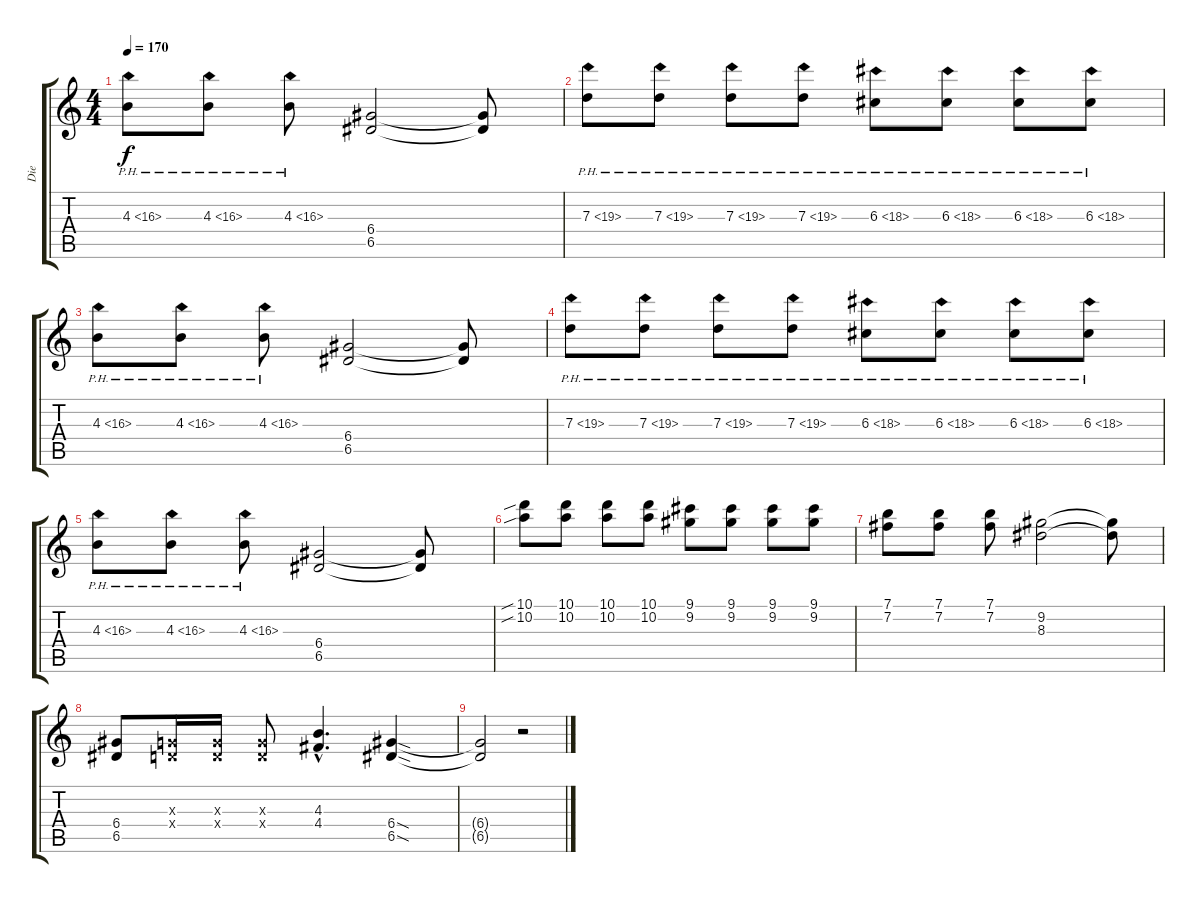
\track ("Die" "Die") {instrument overdrivenguitar}
\staff {score tabs}
\tuning (E4 B3 G3 D3 A2 E2) {hide}
\ts (4 4)
\tempo 170
\clef g2
\ks c
4.3{ph 12}.8{dy f} 4.3{ph 12}.8 4.3{ph 12}.8 (6.4 6.5).2 (6.4{t} 6.5{t}).8 |
7.3{ph 12}.8 7.3{ph 12}.8 7.3{ph 12}.8 7.3{ph 12}.8 6.3{ph 12}.8 6.3{ph 12}.8 6.3{ph 12}.8 6.3{ph 12}.8 |
4.3{ph 12}.8 4.3{ph 12}.8 4.3{ph 12}.8 (6.4 6.5).2 (6.4{t} 6.5{t}).8 |
7.3{ph 12}.8 7.3{ph 12}.8 7.3{ph 12}.8 7.3{ph 12}.8 6.3{ph 12}.8 6.3{ph 12}.8 6.3{ph 12}.8 6.3{ph 12}.8 |
4.3{ph 12}.8 4.3{ph 12}.8 4.3{ph 12}.8 (6.4 6.5).2 (6.4{t} 6.5{t}).8 |
(10.1{sib} 10.2{sib}).8 (10.1 10.2).8 (10.1 10.2).8 (10.1 10.2).8 (9.1 9.2).8 (9.1 9.2).8 (9.1 9.2).8 (9.1 9.2).8 |
(7.1 7.2).8 (7.1 7.2).8 (7.1 7.2).8 (9.2 8.3).2 (9.2{t} 8.3{t}).8 |
(6.4 6.5).8 (0.3{x} 0.4{x}).16 (0.3{x} 0.4{x}).16 (0.3{x} 0.4{x}).8 (4.3{hac} 4.4{hac}).4{d} (6.4{sod} 6.5{sod}).4 |
(6.4{t} 6.5{t}).2 r.2
